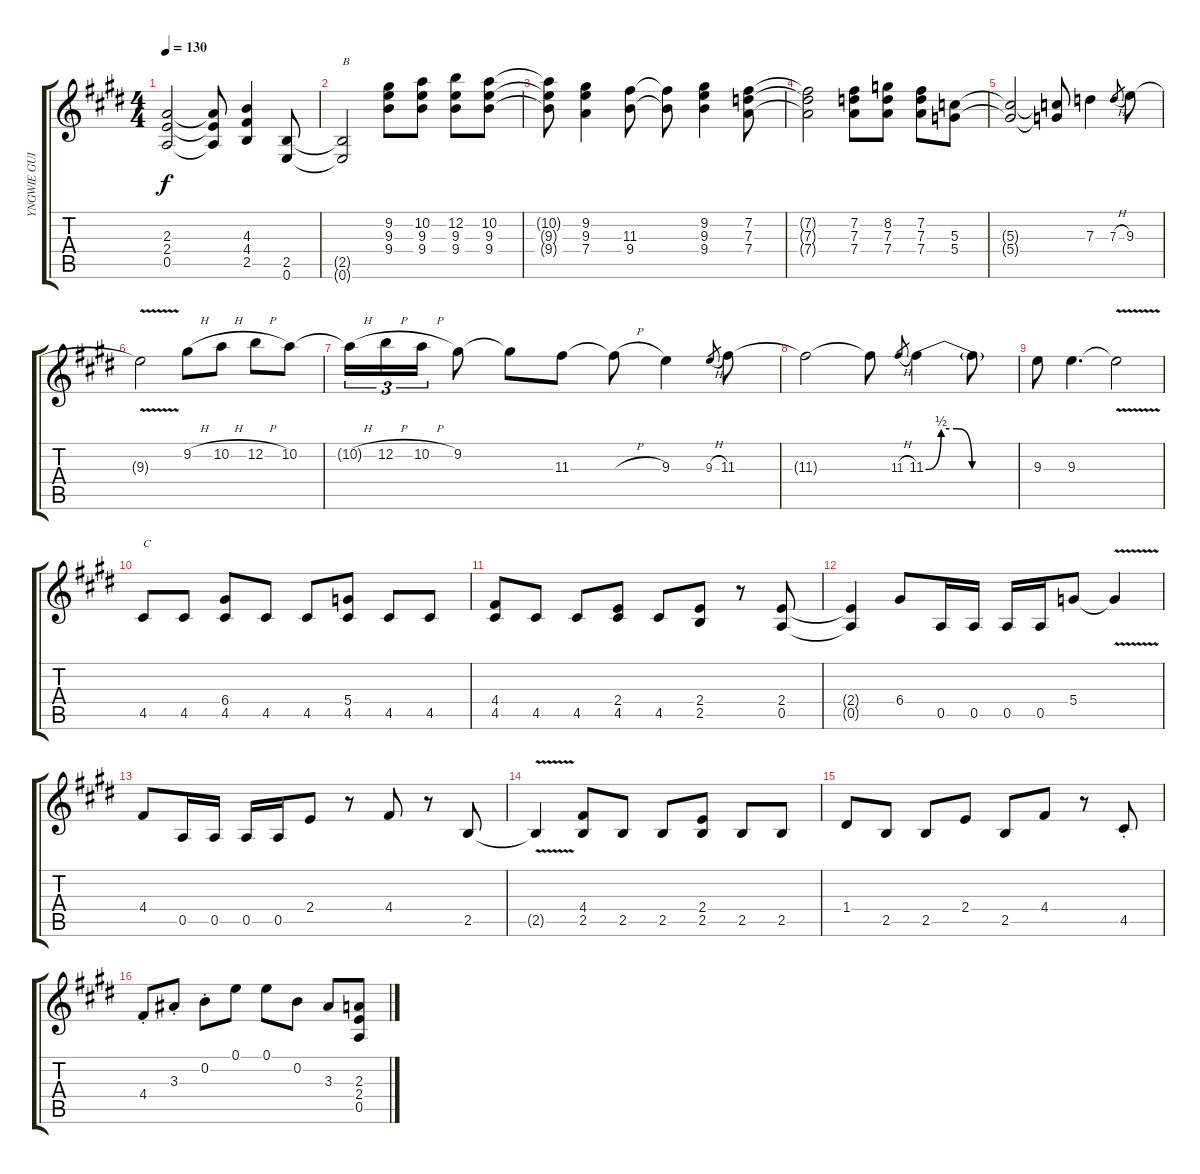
\track ("YNGWIE GUITAR 1" "YNGWIE GUI") {instrument overdrivenguitar}
\staff {score tabs}
\tuning (E4 B3 G3 D3 A2 E2) {hide}
\ts (4 4)
\tempo 130
\clef g2
\ks e
(2.3{t} 2.4{t} 0.5{t}).2{dy f} (2.3{t} 2.4{t} 0.5{t}).8 (4.3 4.4 2.5).4 (2.5 0.6).8 |
(2.5{t} 0.6{t}).2{txt "B"} (9.2 9.3 9.4).8 (10.2 9.3 9.4).8 (12.2 9.3 9.4).8 (10.2 9.3 9.4).8 |
(10.2{t} 9.3{t} 9.4{t}).8 (9.2 9.3 7.4).4 (11.3 9.4).8 (11.3{t} 9.4{t}).8 (9.2 9.3 9.4).4 (7.2 7.3 7.4).8 |
(7.2{t} 7.3{t} 7.4{t}).2 (7.2 7.3 7.4).8 (8.2 7.3 7.4).8 (7.2 7.3 7.4).8 (5.3 5.4).8 |
(5.3{t} 5.4{t}).2 (5.3{t} 5.4{t}).8 7.3.4 7.3{h}.8{gr} 9.3.8 |
9.3{v t}.2 9.2{h}.8 10.2{h}.8 12.2{h}.8 10.2.8 |
10.2{h t}.16{tu (3 2)} 12.2{h}.16{tu (3 2)} 10.2{h}.16{tu (3 2)} 9.2.8 9.2{t}.8 11.3.8 11.3{h t}.8 9.3.4 9.3{h}.8{gr} 11.3.8 |
11.3{t}.2 11.3{t}.8 11.3{h}.8{gr} 11.3{be (custom 0 0 10 2 20 2 30 0 60 0)}.4 11.3{t}.8 |
9.3.8 9.3.4{d} 9.3{v t}.2 |
4.5.8{txt "C"} 4.5.8 (6.4 4.5).8 4.5.8 4.5.8 (5.4 4.5).8 4.5.8 4.5.8 |
(4.4 4.5).8 4.5.8 4.5.8 (2.4 4.5).8 4.5.8 (2.4 2.5).8 r.8 (2.4 0.5).8 |
(2.4{t} 0.5{t}).4 6.4.8 0.5.16 0.5.16 0.5.16 0.5.16 5.4.8 5.4{v t}.4 |
4.4.8 0.5.16 0.5.16 0.5.16 0.5.16 2.4.8 r.8 4.4.8 r.8 2.5.8 |
2.5{v t}.4 (4.4 2.5).8 2.5.8 2.5.8 (2.4 2.5).8 2.5.8 2.5.8 |
1.4.8 2.5.8 2.5.8 2.4.8 2.5.8 4.4.8 r.8 4.5{st}.8 |
4.4{st}.8 3.3{st}.8 0.2{st}.8 0.1.8 0.1.8 0.2.8 3.3.8 (2.3 2.4 0.5).8
